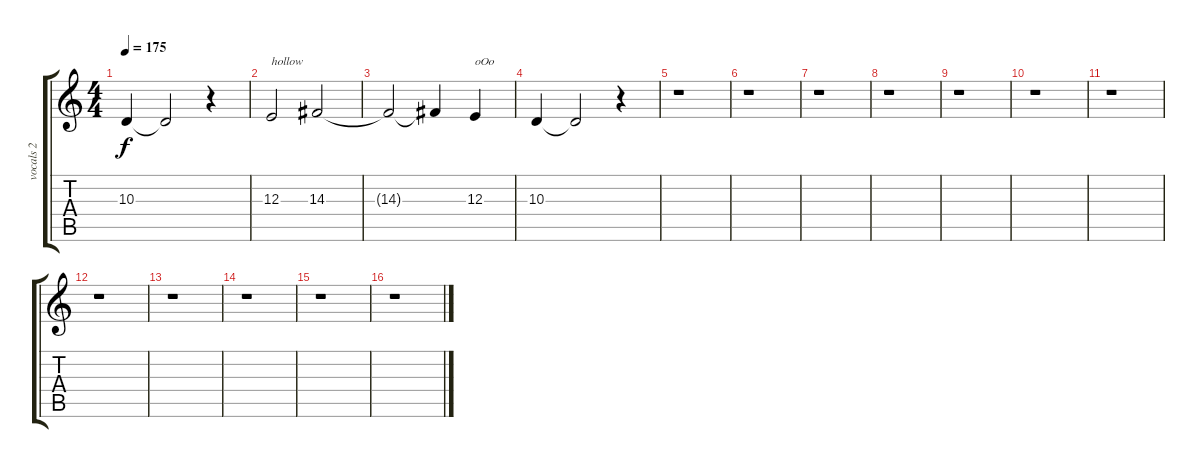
\track ("vocals 2" "vocals 2") {instrument lead2sawtooth}
\staff {score tabs}
\tuning (Db4 Ab3 E3 B2 Gb2 B1) {hide}
\ts (4 4)
\tempo 175
\clef g2
\ks c
10.3{t}.4{dy f} 10.3{t}.2 r.4 |
12.3.2{txt "hollow"} 14.3.2 |
14.3{t}.2 14.3{t}.4 12.3.4{txt "oOo"} |
10.3.4 10.3{t}.2 r.4 |
r.1 |
r.1 |
r.1 |
r.1 |
r.1 |
r.1 |
r.1 |
r.1 |
r.1 |
r.1 |
r.1 |
r.1
